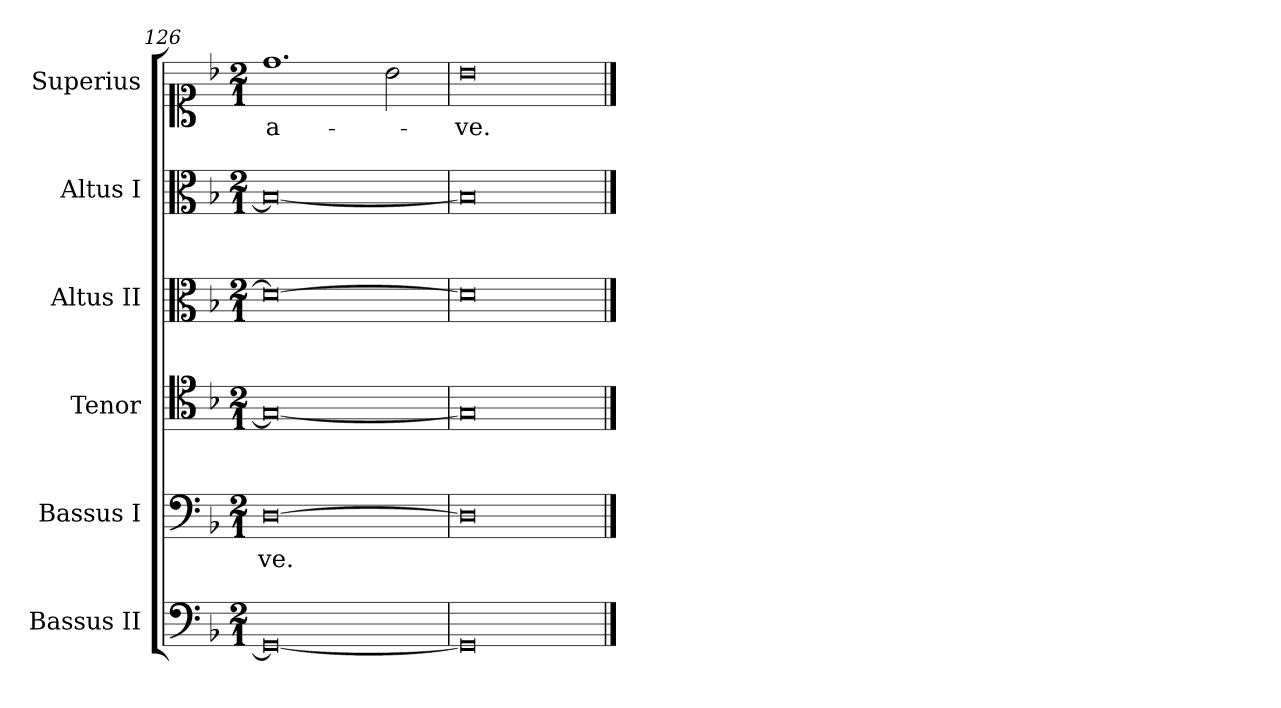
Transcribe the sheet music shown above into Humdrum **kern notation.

**kern	**kern	**text	**kern	**kern	**kern	**kern	**text
*part6	*part5	*part5	*part4	*part3	*part2	*part1	*part1
*staff6	*staff5	*staff5	*staff4	*staff3	*staff2	*staff1	*staff1
*I"Bassus II	*I"Bassus I	*	*I"Tenor	*I"Altus II	*I"Altus I	*I"Superius	*
*I'B. II	*I'B.  I	*	*I'T.	*I'A. II	*I'A. I	*I'S.	*
*clefF4	*clefF4	*	*clefC4	*clefC3	*clefC3	*clefC1	*
*k[b-]	*k[b-]	*	*k[b-]	*k[b-]	*k[b-]	*k[b-]	*
*F:	*F:	*	*F:	*F:	*F:	*F:	*
*M2/1	*M2/1	*	*M2/1	*M2/1	*M2/1	*M2/1	*
=126	=126	=126	=126	=126	=126	=126	=126
0GG_	[0D	-ve.	0G_	0d_	0B-_	1.dd	a-
.	.	.	.	.	.	2b-\	.
=127	=127	=127	=127	=127	=127	=127	=127
0GG]	0D]	.	0G]	0d]	0B-]	0b-	-ve.
==	==	==	==	==	==	==	==
*-	*-	*-	*-	*-	*-	*-	*-
